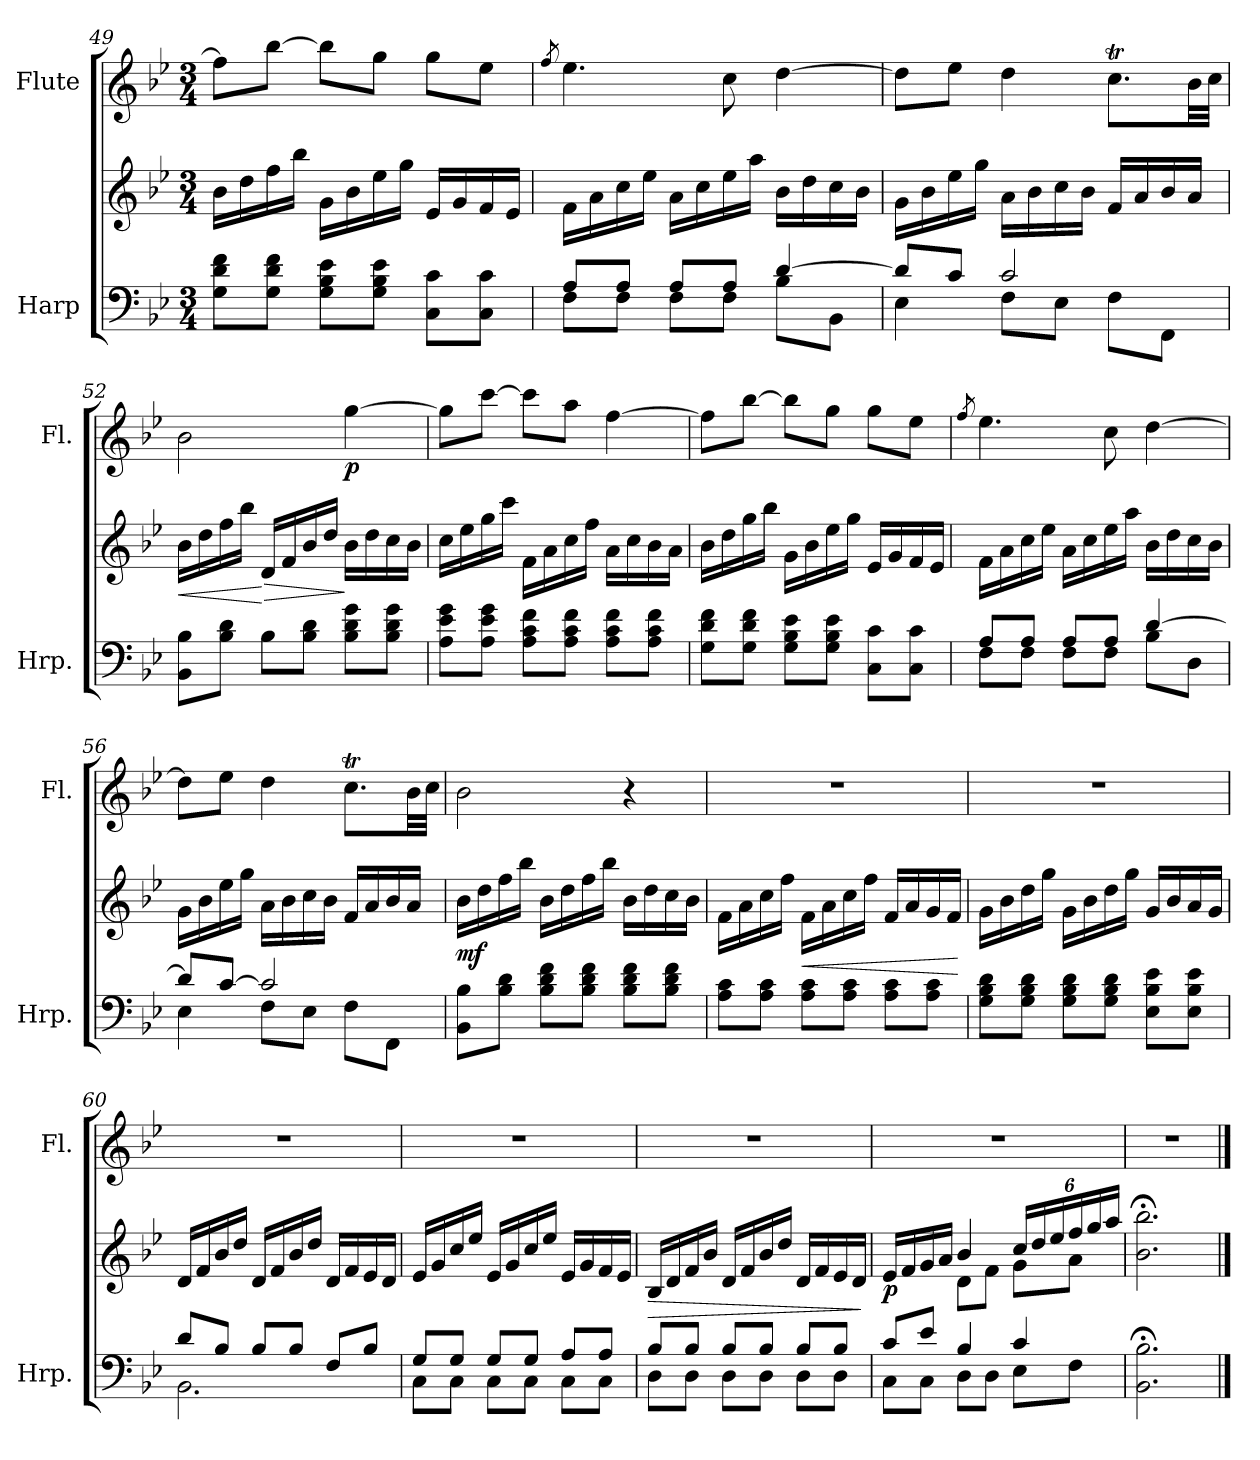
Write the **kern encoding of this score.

**kern	**kern	**dynam	**kern	**dynam
*part2	*part2	*part2	*part1	*part1
*staff3	*staff2	*staff2/3	*staff1	*staff1
*I"Harp	*	*	*I"Flute	*
*I'Hrp.	*	*	*I'Fl.	*
*clefF4	*clefG2	*	*clefG2	*
*k[b-e-]	*k[b-e-]	*	*k[b-e-]	*
*M3/4	*M3/4	*	*M3/4	*
=49	=49	=49	=49	=49
8G\ 8d\ 8f\L	16b-\LL	.	8ff\L]	.
.	16dd\	.	.	.
8G\ 8d\ 8f\J	16ff\	.	[8bb-\J	.
.	16bb-\JJ	.	.	.
8G\ 8B-\ 8e-\L	16g\LL	.	8bb-\L]	.
.	16b-\	.	.	.
8G\ 8B-\ 8e-\J	16ee-\	.	8gg\J	.
.	16gg\JJ	.	.	.
8C\ 8c\L	16e-/LL	.	8gg\L	.
.	16g/	.	.	.
8C\ 8c\J	16f/	.	8ee-\J	.
.	16e-/JJ	.	.	.
!!LO:LB:g=z
=50	=50	=50	=50	=50
.	.	.	8qff/	.
*^	*	*	*	*
8A/L	8F\L	16f\LL	.	4.ee-\	.
.	.	16a\	.	.	.
8A/J	8F\J	16cc\	.	.	.
.	.	16ee-\JJ	.	.	.
8A/L	8F\L	16a\LL	.	.	.
.	.	16cc\	.	.	.
8A/J	8F\J	16ee-\	.	8cc\	.
.	.	16aa\JJ	.	.	.
[4d/	8B-\L	16b-\LL	.	[4dd\	.
.	.	16dd\	.	.	.
.	8BB-\J	16cc\	.	.	.
.	.	16b-\JJ	.	.	.
=51	=51	=51	=51	=51	=51
8d/L]	4E-\	16g\LL	.	8dd\L]	.
.	.	16b-\	.	.	.
8c/J	.	16ee-\	.	8ee-\J	.
.	.	16gg\JJ	.	.	.
2c/	8F\L	16a\LL	.	4dd\	.
.	.	16b-\	.	.	.
.	8E-\J	16cc\	.	.	.
.	.	16b-\JJ	.	.	.
.	8F\L	16f/LL	.	8.ccT\L	.
.	.	16a/	.	.	.
.	8FF\J	16b-/	.	.	.
.	.	16a/JJ	.	32b-\LL	.
.	.	.	.	32cc\JJJ	.
*v	*v	*	*	*	*
=52	=52	=52	=52	=52
!	!	!LO:HP:b	!	!
8BB-\ 8B-\L	16b-\LL	<	2b-\	.
.	16dd\	.	.	.
8B-\ 8d\J	16ff\	.	.	.
.	16bb-\JJ	.	.	.
!	!	!LO:HP:n=1:b	!	!
8B-\L	16d/LL	[ >	.	.
.	16f/	.	.	.
8B-\ 8d\J	16b-/	.	.	.
.	16dd/JJ	.	.	.
!	!	!	!	!LO:DY:b
8B-\ 8d\ 8g\L	16b-\LL	]	[4gg\	p
.	16dd\	.	.	.
8B-\ 8d\ 8g\J	16cc\	.	.	.
.	16b-\JJ	.	.	.
=53	=53	=53	=53	=53
8A\ 8e-\ 8g\L	16cc\LL	.	8gg\L]	.
.	16ee-\	.	.	.
8A\ 8e-\ 8g\J	16gg\	.	[8ccc\J	.
.	16ccc\JJ	.	.	.
8A\ 8c\ 8f\L	16f\LL	.	8ccc\L]	.
.	16a\	.	.	.
8A\ 8c\ 8f\J	16cc\	.	8aa\J	.
.	16ff\JJ	.	.	.
8A\ 8c\ 8f\L	16a\LL	.	[4ff\	.
.	16cc\	.	.	.
8A\ 8c\ 8f\J	16b-\	.	.	.
.	16a\JJ	.	.	.
!!LO:PB:g=z
=54	=54	=54	=54	=54
8G\ 8d\ 8f\L	16b-\LL	.	8ff\L]	.
.	16dd\	.	.	.
8G\ 8d\ 8f\J	16gg\	.	[8bb-\J	.
.	16bb-\JJ	.	.	.
8G\ 8B-\ 8e-\L	16g\LL	.	8bb-\L]	.
.	16b-\	.	.	.
8G\ 8B-\ 8e-\J	16ee-\	.	8gg\J	.
.	16gg\JJ	.	.	.
8C\ 8c\L	16e-/LL	.	8gg\L	.
.	16g/	.	.	.
8C\ 8c\J	16f/	.	8ee-\J	.
.	16e-/JJ	.	.	.
=55	=55	=55	=55	=55
.	.	.	8qff/	.
*^	*	*	*	*
8A/L	8F\L	16f\LL	.	4.ee-\	.
.	.	16a\	.	.	.
8A/J	8F\J	16cc\	.	.	.
.	.	16ee-\JJ	.	.	.
8A/L	8F\L	16a\LL	.	.	.
.	.	16cc\	.	.	.
8A/J	8F\J	16ee-\	.	8cc\	.
.	.	16aa\JJ	.	.	.
[4d/	8B-\L	16b-\LL	.	[4dd\	.
.	.	16dd\	.	.	.
.	8D\J	16cc\	.	.	.
.	.	16b-\JJ	.	.	.
=56	=56	=56	=56	=56	=56
8d/L]	4E-\	16g\LL	.	8dd\L]	.
.	.	16b-\	.	.	.
[8c/J	.	16ee-\	.	8ee-\J	.
.	.	16gg\JJ	.	.	.
2c/]	8F\L	16a\LL	.	4dd\	.
.	.	16b-\	.	.	.
.	8E-\J	16cc\	.	.	.
.	.	16b-\JJ	.	.	.
.	8F\L	16f/LL	.	8.ccT\L	.
.	.	16a/	.	.	.
.	8FF\J	16b-/	.	.	.
.	.	16a/JJ	.	32b-\LL	.
.	.	.	.	32cc\JJJ	.
*v	*v	*	*	*	*
=57	=57	=57	=57	=57
!	!	!LO:DY:b	!	!
8BB-\ 8B-\L	16b-\LL	mf	2b-\	.
.	16dd\	.	.	.
8B-\ 8d\J	16ff\	.	.	.
.	16bb-\JJ	.	.	.
8B-\ 8d\ 8f\L	16b-\LL	.	.	.
.	16dd\	.	.	.
8B-\ 8d\ 8f\J	16ff\	.	.	.
.	16bb-\JJ	.	.	.
8B-\ 8d\ 8f\L	16b-\LL	.	4r	.
.	16dd\	.	.	.
8B-\ 8d\ 8f\J	16cc\	.	.	.
.	16b-\JJ	.	.	.
!!LO:LB:g=z
=58	=58	=58	=58	=58
8A\ 8c\L	16f\LL	.	2.r	.
.	16a\	.	.	.
8A\ 8c\J	16cc\	.	.	.
.	16ff\JJ	.	.	.
!	!	!LO:HP:b	!	!
8A\ 8c\L	16f\LL	<	.	.
.	16a\	.	.	.
8A\ 8c\J	16cc\	.	.	.
.	16ff\JJ	.	.	.
8A\ 8c\L	16f/LL	.	.	.
.	16a/	.	.	.
8A\ 8c\J	16g/	.	.	.
.	16f/JJ	.	.	.
.	.	[	.	.
=59	=59	=59	=59	=59
8G\ 8B-\ 8d\L	16g\LL	.	2.r	.
.	16b-\	.	.	.
8G\ 8B-\ 8d\J	16dd\	.	.	.
.	16gg\JJ	.	.	.
8G\ 8B-\ 8d\L	16g\LL	.	.	.
.	16b-\	.	.	.
8G\ 8B-\ 8d\J	16dd\	.	.	.
.	16gg\JJ	.	.	.
8E-\ 8B-\ 8e-\L	16g/LL	.	.	.
.	16b-/	.	.	.
8E-\ 8B-\ 8e-\J	16a/	.	.	.
.	16g/JJ	.	.	.
=60	=60	=60	=60	=60
*^	*	*	*	*
8d/L	2.BB-\	16d/LL	.	2.r	.
.	.	16f/	.	.	.
8B-/J	.	16b-/	.	.	.
.	.	16dd/JJ	.	.	.
8B-/L	.	16d/LL	.	.	.
.	.	16f/	.	.	.
8B-/J	.	16b-/	.	.	.
.	.	16dd/JJ	.	.	.
8F/L	.	16d/LL	.	.	.
.	.	16f/	.	.	.
8B-/J	.	16e-/	.	.	.
.	.	16d/JJ	.	.	.
=61	=61	=61	=61	=61	=61
8G/L	8C\L	16e-/LL	.	2.r	.
.	.	16g/	.	.	.
8G/J	8C\J	16cc/	.	.	.
.	.	16ee-/JJ	.	.	.
8G/L	8C\L	16e-/LL	.	.	.
.	.	16g/	.	.	.
8G/J	8C\J	16cc/	.	.	.
.	.	16ee-/JJ	.	.	.
8A/L	8C\L	16e-/LL	.	.	.
.	.	16g/	.	.	.
8A/J	8C\J	16f/	.	.	.
.	.	16e-/JJ	.	.	.
!!LO:LB:g=z
=62	=62	=62	=62	=62	=62
!	!	!	!LO:HP:b	!	!
8B-/L	8D\L	16B-/LL	>	2.r	.
.	.	16d/	.	.	.
8B-/J	8D\J	16f/	.	.	.
.	.	16b-/JJ	.	.	.
8B-/L	8D\L	16d/LL	.	.	.
.	.	16f/	.	.	.
8B-/J	8D\J	16b-/	.	.	.
.	.	16dd/JJ	.	.	.
8B-/L	8D\L	16d/LL	.	.	.
.	.	16f/	.	.	.
8B-/J	8D\J	16e-/	.	.	.
.	.	16d/JJ	.	.	.
*v	*v	*	*	*	*
.	.	]	.	.
=63	=63	=63	=63	=63
*^	*^	*	*	*
!	!	!	!	!LO:DY:b	!	!
8c/L	8C\L	16e-/LL	4ryy	p	2.r	.
.	.	16f/	.	.	.	.
8e-/J	8C\J	16g/	.	.	.	.
.	.	16a/JJ	.	.	.	.
4B-/	8D\L	4b-/	8d\L	.	.	.
.	8D\J	.	8f\J	.	.	.
*	*	*	*Xbrackettup	*	*	*
4c/	8E-\L	8g\L	24cc/LL	.	.	.
.	.	.	24dd/	.	.	.
.	.	.	24ee-/	.	.	.
.	8F\J	8a\J	24ff/	.	.	.
.	.	.	24gg/	.	.	.
.	.	.	24aa/JJ	.	.	.
*v	*v	*	*	*	*	*
*	*v	*v	*	*	*
=64	=64	=64	=64	=64
2.BB-\; 2.B-\;	2.b-\;< 2.bb-\;<	.	2.r	.
==	==	==	==	==
*-	*-	*-	*-	*-
